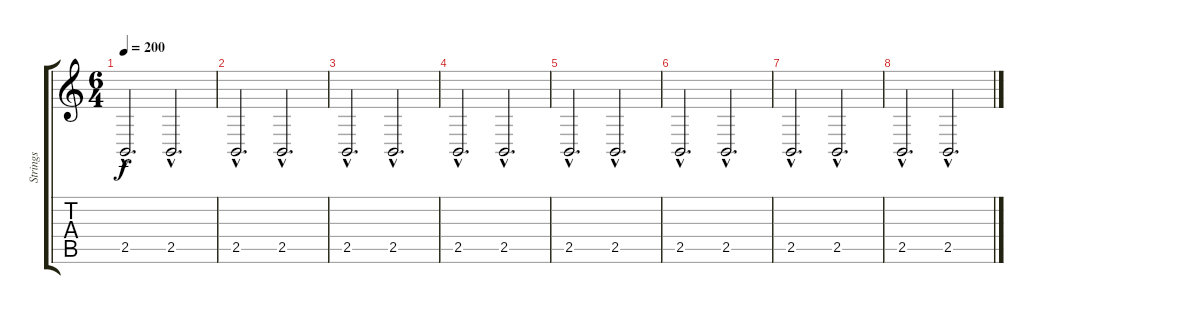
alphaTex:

\track ("Strings" "Strings") {instrument stringensemble1}
\staff {score tabs}
\tuning (E4 B3 G3 D3 A2 E2) {hide}
\ts (6 4)
\tempo 200
\clef g2
\ks c
2.5{hac}.2{d dy f volume 8 instrument timpani} 2.5{hac}.2{d} |
2.5{hac}.2{d} 2.5{hac}.2{d} |
2.5{hac}.2{d} 2.5{hac}.2{d} |
2.5{hac}.2{d} 2.5{hac}.2{d} |
2.5{hac}.2{d} 2.5{hac}.2{d} |
2.5{hac}.2{d} 2.5{hac}.2{d} |
2.5{hac}.2{d} 2.5{hac}.2{d} |
2.5{hac}.2{d} 2.5{hac}.2{d}
